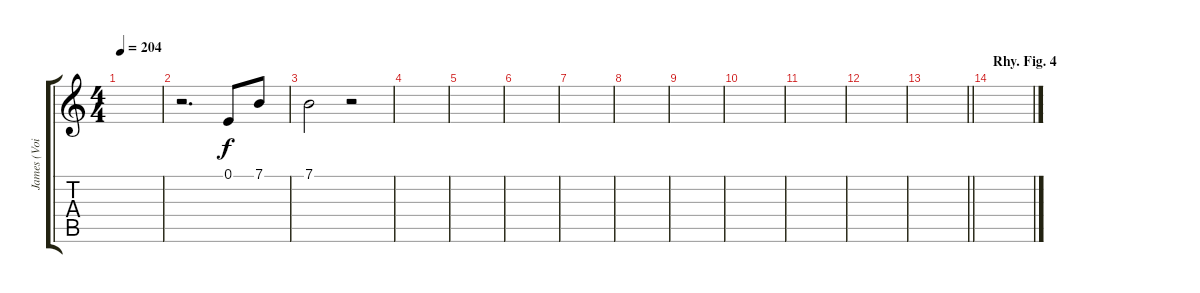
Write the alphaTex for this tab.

\track ("James (Voice)" "James (Voi") {instrument lead6voice}
\staff {score tabs}
\tuning (E4 B3 G3 D3 A2 E2) {hide}
\ts (4 4)
\tempo 204
\clef g2
\ks c
|
r.2{d} 0.1.8 7.1.8 |
7.1.2 r.2 |
|
|
|
|
|
|
|
|
|
\barLineRight lightlight
|
\section ("" "Rhy. Fig. 4")
